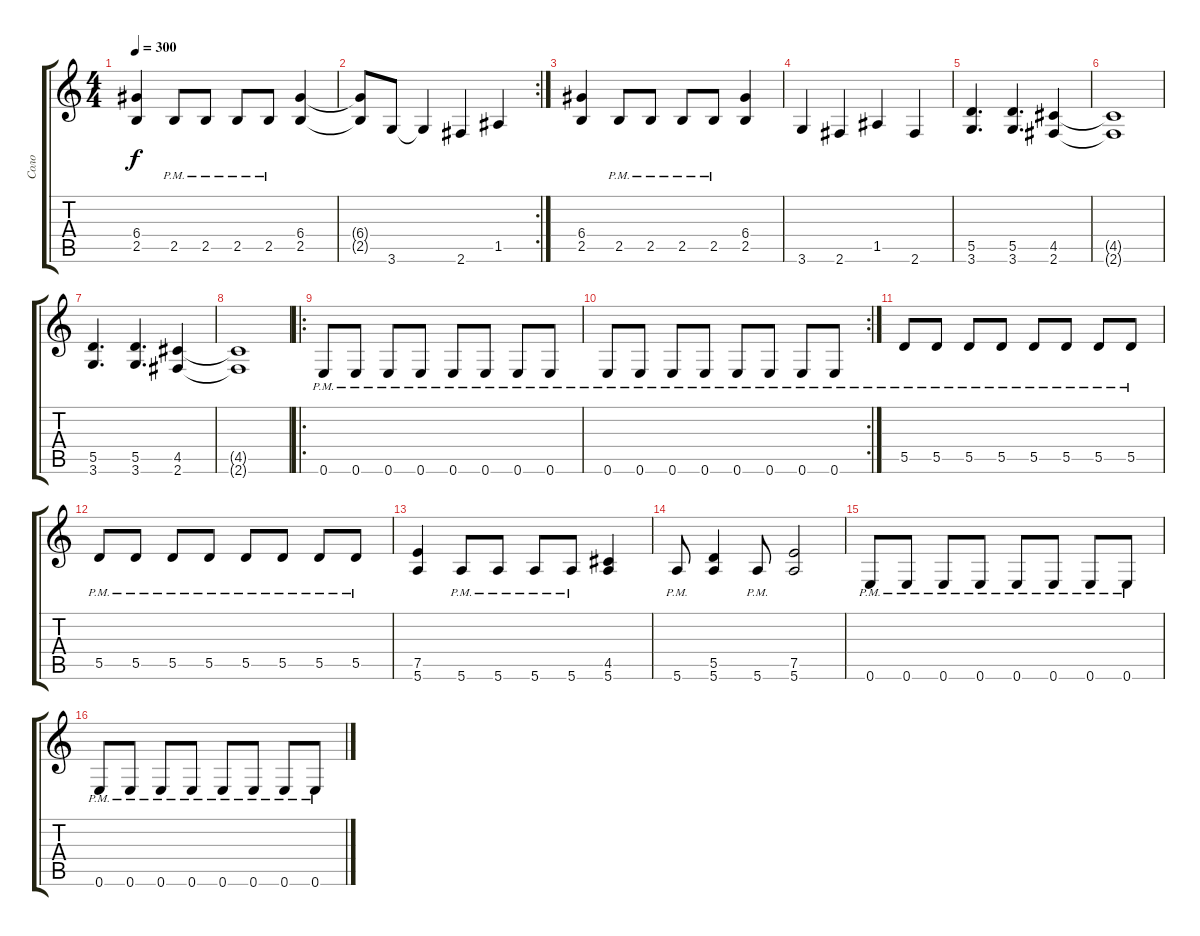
\track ("Соло" "Соло") {instrument distortionguitar}
\staff {score tabs}
\tuning (E4 B3 G3 D3 A2 E2) {hide}
\ts (4 4)
\tempo 300
\clef g2
\ks c
(6.4 2.5).4{dy f} 2.5{pm}.8 2.5{pm}.8 2.5{pm}.8 2.5{pm}.8 (6.4 2.5).4 |
\rc 2
(6.4{t} 2.5{t}).8 3.6.8 3.6{t}.4 2.6.4 1.5.4 |
(6.4 2.5).4 2.5{pm}.8 2.5{pm}.8 2.5{pm}.8 2.5{pm}.8 (6.4 2.5).4 |
3.6.4 2.6.4 1.5.4 2.6.4 |
(5.5 3.6).4{d} (5.5 3.6).4{d} (4.5 2.6).4 |
(4.5{t} 2.6{t}).1 |
(5.5 3.6).4{d} (5.5 3.6).4{d} (4.5 2.6).4 |
(4.5{t} 2.6{t}).1 |
\ro
0.6{pm}.8 0.6{pm}.8 0.6{pm}.8 0.6{pm}.8 0.6{pm}.8 0.6{pm}.8 0.6{pm}.8 0.6{pm}.8 |
\rc 2
0.6{pm}.8 0.6{pm}.8 0.6{pm}.8 0.6{pm}.8 0.6{pm}.8 0.6{pm}.8 0.6{pm}.8 0.6{pm}.8 |
5.5{pm}.8 5.5{pm}.8 5.5{pm}.8 5.5{pm}.8 5.5{pm}.8 5.5{pm}.8 5.5{pm}.8 5.5{pm}.8 |
5.5{pm}.8 5.5{pm}.8 5.5{pm}.8 5.5{pm}.8 5.5{pm}.8 5.5{pm}.8 5.5{pm}.8 5.5{pm}.8 |
(7.5 5.6).4 5.6{pm}.8 5.6{pm}.8 5.6{pm}.8 5.6{pm}.8 (4.5 5.6).4 |
5.6{pm}.8 (5.5 5.6).4 5.6{pm}.8 (7.5 5.6).2 |
0.6{pm}.8 0.6{pm}.8 0.6{pm}.8 0.6{pm}.8 0.6{pm}.8 0.6{pm}.8 0.6{pm}.8 0.6{pm}.8 |
0.6{pm}.8 0.6{pm}.8 0.6{pm}.8 0.6{pm}.8 0.6{pm}.8 0.6{pm}.8 0.6{pm}.8 0.6{pm}.8
